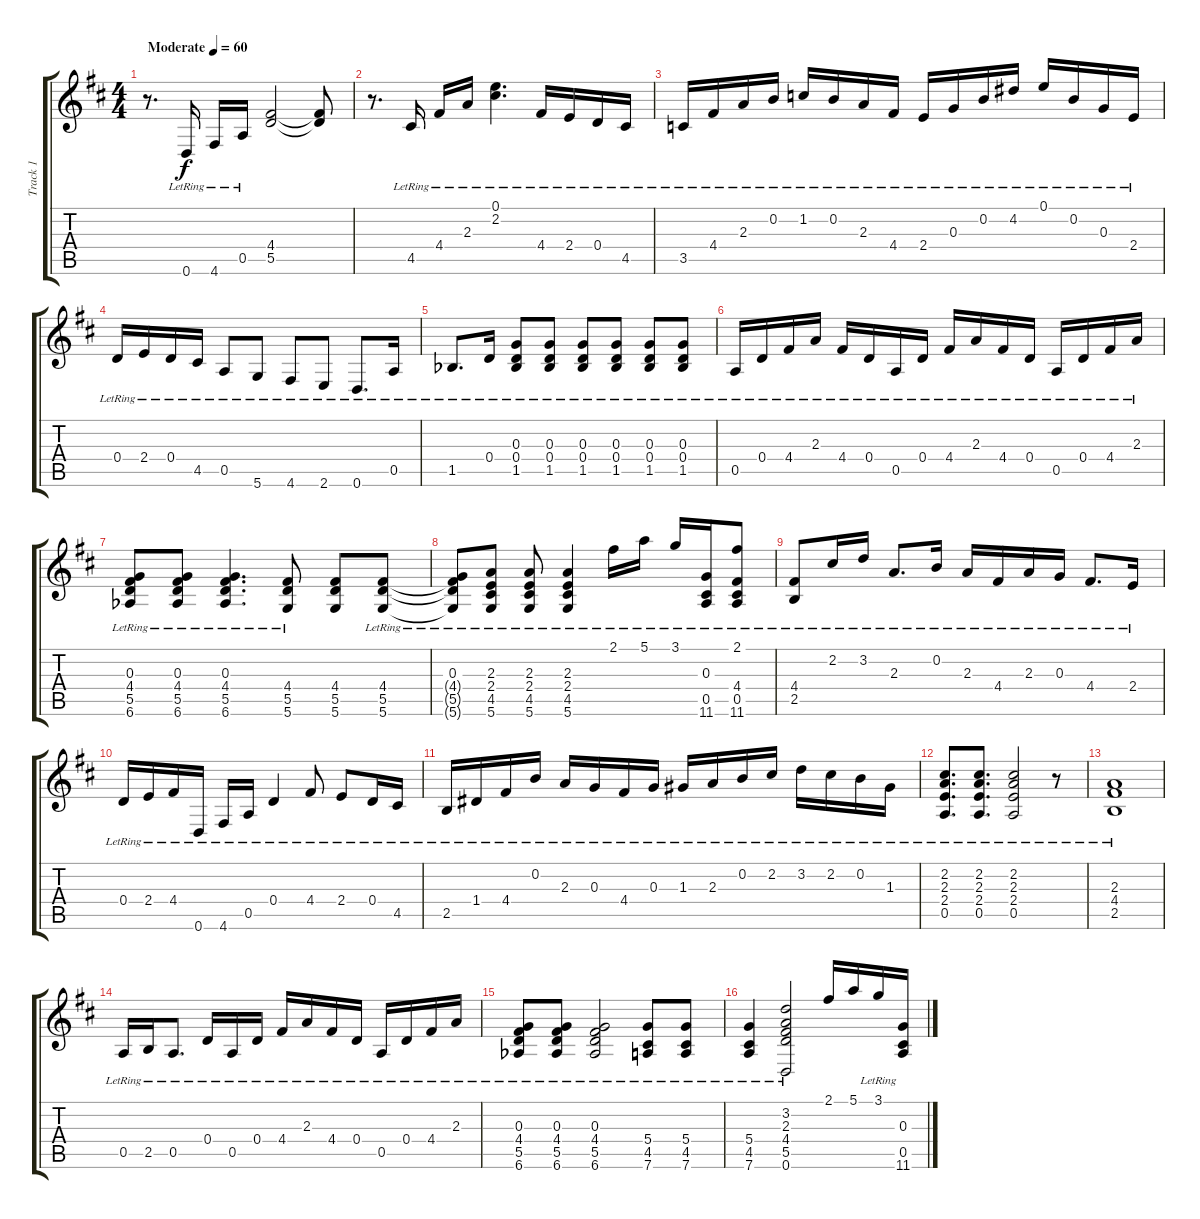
\track ("Track 1" "Track 1") {instrument electricguitarjazz}
\staff {score tabs}
\tuning (E4 B3 G3 D3 A2 D2) {hide}
\ts (4 4)
\tempo (60 "Moderate")
\clef g2
\ks d
r.8{d dy f instrument electricguitarjazz} 0.6{lr}.16 4.6{lr}.16 0.5{lr}.16 (4.4 5.5).2 (4.4{t} 5.5{t}).8 |
r.8{d} 4.5{lr}.16 4.4{lr}.16 2.3{lr}.16 (0.1{lr} 2.2{lr}).4{d} 4.4{lr}.16 2.4{lr}.16 0.4{lr}.16 4.5{lr}.16 |
3.5{lr}.16 4.4{lr}.16 2.3{lr}.16 0.2{lr}.16 1.2{lr}.16 0.2{lr}.16 2.3{lr}.16 4.4{lr}.16 2.4{lr}.16 0.3{lr}.16 0.2{lr}.16 4.2{lr}.16 0.1{lr}.16 0.2{lr}.16 0.3{lr}.16 2.4{lr}.16 |
0.4{lr}.16 2.4{lr}.16 0.4{lr}.16 4.5{lr}.16 0.5{lr}.8 5.6{lr}.8 4.6{lr}.8 2.6{lr}.8 0.6{lr}.8{d} 0.5{lr}.16 |
1.5{lr acc b}.8{d} 0.4{lr}.16 (0.3{lr} 0.4{lr} 1.5{lr acc b}).8 (0.3{lr} 0.4{lr} 1.5{lr acc b}).8 (0.3{lr} 0.4{lr} 1.5{lr acc b}).8 (0.3{lr} 0.4{lr} 1.5{lr acc b}).8 (0.3{lr} 0.4{lr} 1.5{lr acc b}).8 (0.3{lr} 0.4{lr} 1.5{lr acc b}).8 |
0.5{lr}.16 0.4{lr}.16 4.4{lr}.16 2.3{lr}.16 4.4{lr}.16 0.4{lr}.16 0.5{lr}.16 0.4{lr}.16 4.4{lr}.16 2.3{lr}.16 4.4{lr}.16 0.4{lr}.16 0.5{lr}.16 0.4{lr}.16 4.4{lr}.16 2.3{lr}.16 |
(0.3{lr} 4.4{lr} 5.5{lr} 6.6{lr acc b}).8 (0.3{lr} 4.4{lr} 5.5{lr} 6.6{lr acc b}).8 (0.3{lr} 4.4{lr} 5.5{lr} 6.6{lr acc b}).4{d} (4.4{lr} 5.5{lr} 5.6{lr}).8 (4.4 5.5 5.6).8 (4.4{lr} 5.5{lr} 5.6{lr}).8 |
(0.3{lr} 4.4{t} 5.5{t} 5.6{t}).8 (2.3{lr} 2.4{lr} 4.5{lr} 5.6{lr}).8 (2.3{lr} 2.4{lr} 4.5{lr} 5.6{lr}).8 (2.3{lr} 2.4{lr} 4.5{lr} 5.6{lr}).4 2.1{lr}.16 5.1{lr}.16 3.1{lr}.16 (0.3{lr} 0.5{lr} 11.6{lr}).16 (2.1{lr} 4.4{lr} 0.5{lr} 11.6{lr}).8 |
(4.4{lr} 2.5{lr}).8 2.2{lr}.16 3.2{lr}.16 2.3{lr}.8{d} 0.2{lr}.16 2.3{lr}.16 4.4{lr}.16 2.3{lr}.16 0.3{lr}.16 4.4{lr}.8{d} 2.4{lr}.16 |
0.4{lr}.16 2.4{lr}.16 4.4{lr}.16 0.6{lr}.16 4.6{lr}.16 0.5{lr}.16 0.4{lr}.4 4.4{lr}.8 2.4{lr}.8 0.4{lr}.16 4.5{lr}.16 |
2.5{lr}.16 1.4{lr}.16 4.4{lr}.16 0.2{lr}.16 2.3{lr}.16 0.3{lr}.16 4.4{lr}.16 0.3{lr}.16 1.3{lr}.16 2.3{lr}.16 0.2{lr}.16 2.2{lr}.16 3.2{lr}.16 2.2{lr}.16 0.2{lr}.16 1.3{lr}.16 |
(2.2{lr} 2.3{lr} 2.4{lr} 0.5{lr}).8{d} (2.2{lr} 2.3{lr} 2.4{lr} 0.5{lr}).8{d} (2.2{lr} 2.3{lr} 2.4{lr} 0.5{lr}).2 r.8 |
(2.3 4.4{lr} 2.5{lr}).1 |
0.5{lr}.16 2.5{lr}.16 0.5{lr}.8{d} 0.4{lr}.16 0.5{lr}.16 0.4{lr}.16 4.4{lr}.16 2.3{lr}.16 4.4{lr}.16 0.4{lr}.16 0.5{lr}.16 0.4{lr}.16 4.4{lr}.16 2.3{lr}.16 |
(0.3{lr} 4.4{lr} 5.5{lr} 6.6{lr acc b}).8 (0.3{lr} 4.4{lr} 5.5{lr} 6.6{lr acc b}).8 (0.3{lr} 4.4{lr} 5.5{lr} 6.6{lr acc b}).2 (5.4{lr} 4.5{lr} 7.6{lr}).8 (5.4{lr} 4.5{lr} 7.6{lr}).8 |
(5.4{lr} 4.5{lr} 7.6{lr}).4 (3.2{lr} 2.3{lr} 4.4{lr} 5.5{lr} 0.6{lr}).2 2.1.16 5.1.16 3.1{lr}.16 (0.3 0.5 11.6).16
